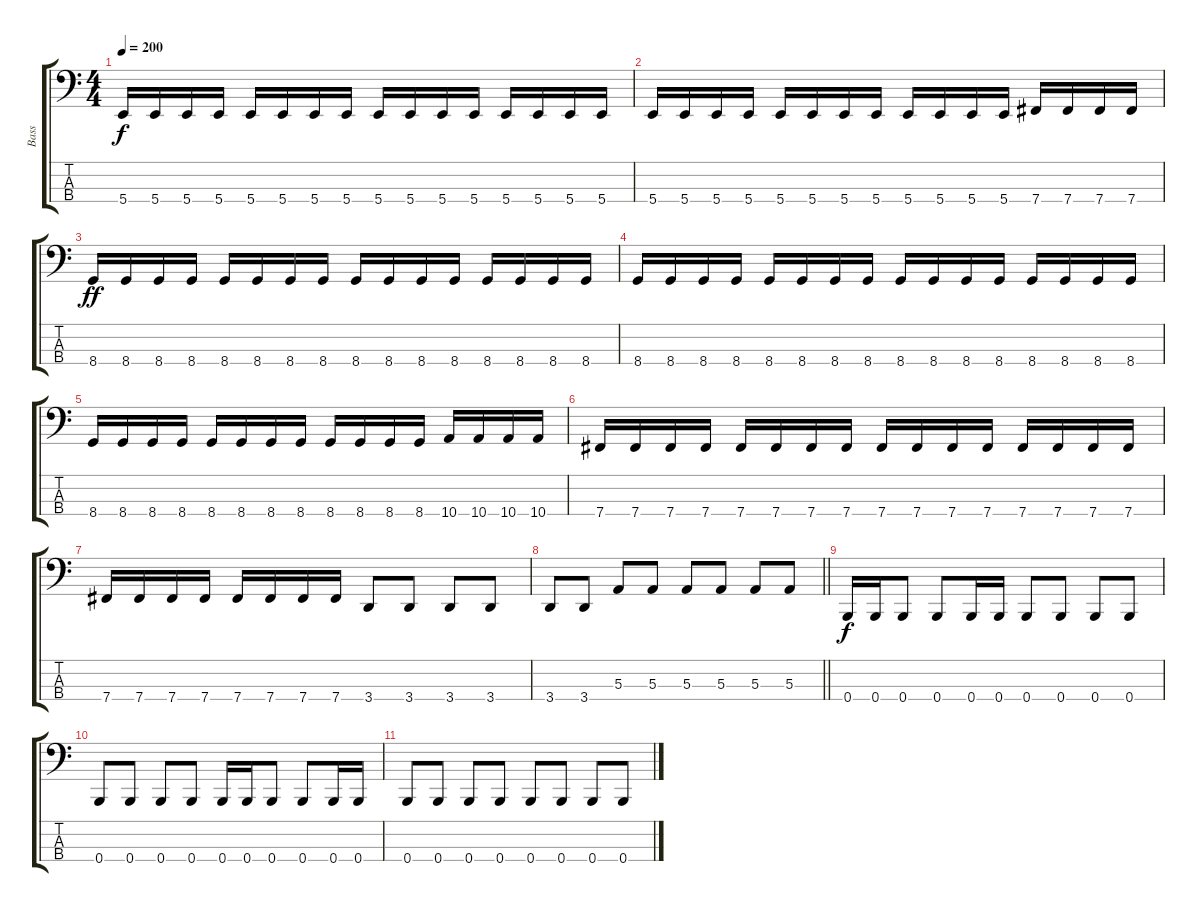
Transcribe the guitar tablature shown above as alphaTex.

\track ("Bass" "Bass") {instrument electricbassfinger}
\staff {score tabs}
\tuning (D2 A1 E1 B0) {hide}
\ts (4 4)
\tempo 200
\clef f4
\ks c
5.4.16{dy f} 5.4.16 5.4.16 5.4.16 5.4.16 5.4.16 5.4.16 5.4.16 5.4.16 5.4.16 5.4.16 5.4.16 5.4.16 5.4.16 5.4.16 5.4.16 |
5.4.16 5.4.16 5.4.16 5.4.16 5.4.16 5.4.16 5.4.16 5.4.16 5.4.16 5.4.16 5.4.16 5.4.16 7.4.16 7.4.16 7.4.16 7.4.16 |
8.4.16{dy ff} 8.4.16 8.4.16 8.4.16 8.4.16 8.4.16 8.4.16 8.4.16 8.4.16 8.4.16 8.4.16 8.4.16 8.4.16 8.4.16 8.4.16 8.4.16 |
8.4.16 8.4.16 8.4.16 8.4.16 8.4.16 8.4.16 8.4.16 8.4.16 8.4.16 8.4.16 8.4.16 8.4.16 8.4.16 8.4.16 8.4.16 8.4.16 |
8.4.16 8.4.16 8.4.16 8.4.16 8.4.16 8.4.16 8.4.16 8.4.16 8.4.16 8.4.16 8.4.16 8.4.16 10.4.16 10.4.16 10.4.16 10.4.16 |
7.4.16 7.4.16 7.4.16 7.4.16 7.4.16 7.4.16 7.4.16 7.4.16 7.4.16 7.4.16 7.4.16 7.4.16 7.4.16 7.4.16 7.4.16 7.4.16 |
7.4.16 7.4.16 7.4.16 7.4.16 7.4.16 7.4.16 7.4.16 7.4.16 3.4.8 3.4.8 3.4.8 3.4.8 |
\barLineRight lightlight
3.4.8 3.4.8 5.3.8 5.3.8 5.3.8 5.3.8 5.3.8 5.3.8 |
0.4.16{dy f} 0.4.16 0.4.8 0.4.8 0.4.16 0.4.16 0.4.8 0.4.8 0.4.8 0.4.8 |
0.4.8 0.4.8 0.4.8 0.4.8 0.4.16 0.4.16 0.4.8 0.4.8 0.4.16 0.4.16 |
0.4.8 0.4.8 0.4.8 0.4.8 0.4.8 0.4.8 0.4.8 0.4.8
